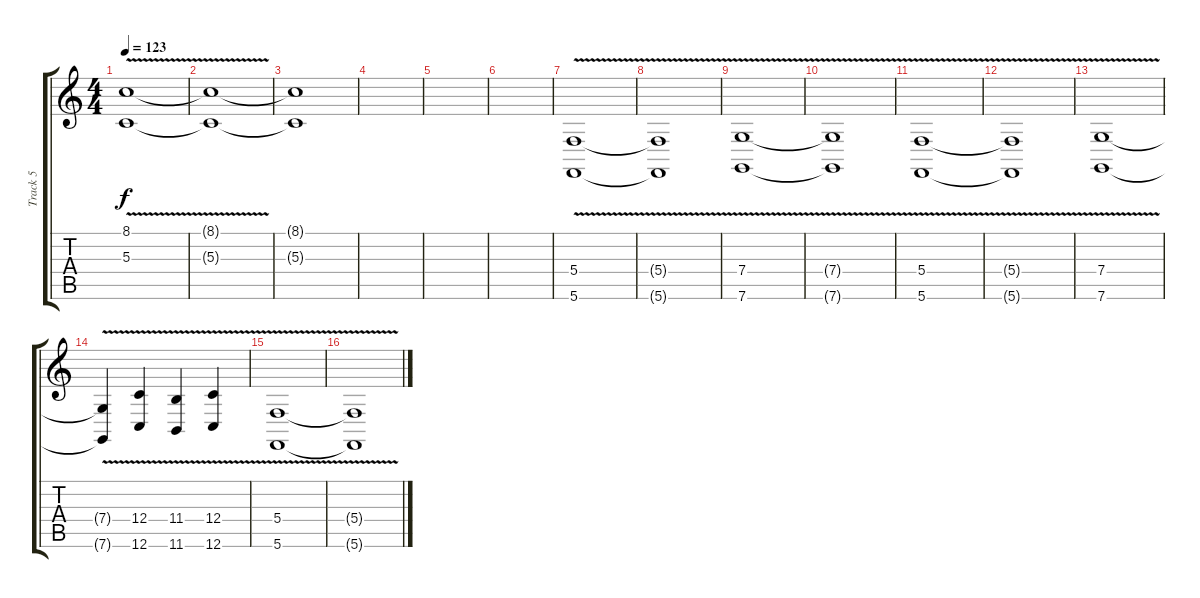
\track ("Track 5" "Track 5") {instrument stringensemble1}
\staff {score tabs}
\tuning (E4 C4 G3 C3 G2 C2) {hide}
\ts (4 4)
\tempo 123
\clef g2
\ks c
(8.1{v} 5.3{v}).1{dy f volume 2} |
(8.1{t} 5.3{t}).1 |
(8.1{t} 5.3{t}).1 |
|
|
|
(5.4{v} 5.6{v}).1{volume 13} |
(5.4{t} 5.6{t}).1 |
(7.4{v} 7.6{v}).1 |
(7.4{t} 7.6{t}).1 |
(5.4 5.6{v}).1 |
(5.4{t} 5.6{t}).1 |
(7.4{v} 7.6{v}).1 |
(7.4{t} 7.6{t}).4 (12.4{v} 12.6{v}).4 (11.4{v} 11.6{v}).4 (12.4{v} 12.6{v}).4 |
(5.4{v} 5.6{v}).1 |
(5.4{t} 5.6{t}).1
